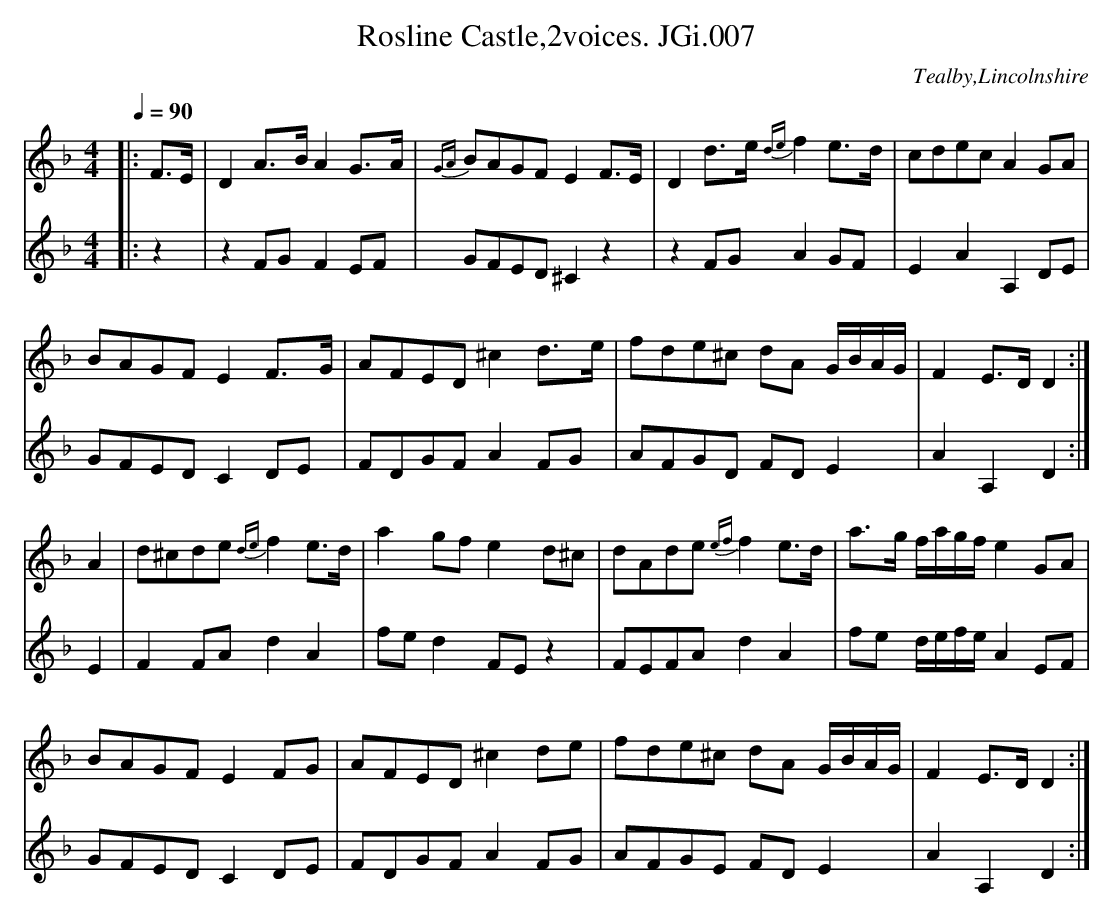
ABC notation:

X:1
T:Rosline Castle,2voices. JGi.007
L:1/8
M:4/4
O:Tealby,Lincolnshire
Q:1/4=90
K:Dm
[V:1]|:F>E|D2 A>B A2G>A|{GA}BAGF E2F>E|D2d>e {de}f2e>d|cdec A2GA|
[V:2]|:z2|z2FGF2EF|GFED ^C2z2|z2FGA2GF|E2A2A,2DE|
[V:1]BAGF E2F>G|AFED^c2d>e|fde^c dA G/2B/2A/2G/2|F2 E>D D2:|
[V:2]GFED C2DE|FDGFA2FG|AFGD FD E2|A2A,2D2:|
[V:1]A2|d^cde{de}f2e>d|a2gf e2d^c|dAde {ef}f2e>d|a>g f/2a/2g/2f/2 e2GA|
[V:2]E2|F2FAd2A2|fed2FEz2|FEFAd2A2|fe d/2e/2f/2e/2A2EF|
[V:1]BAGF E2FG|AFED^c2de|fde^c dA G/2B/2A/2G/2|F2 E>D D2:|
[V:2]GFEDC2DE|FDGFA2FG|AFGE FDE2|A2A,2D2:|
